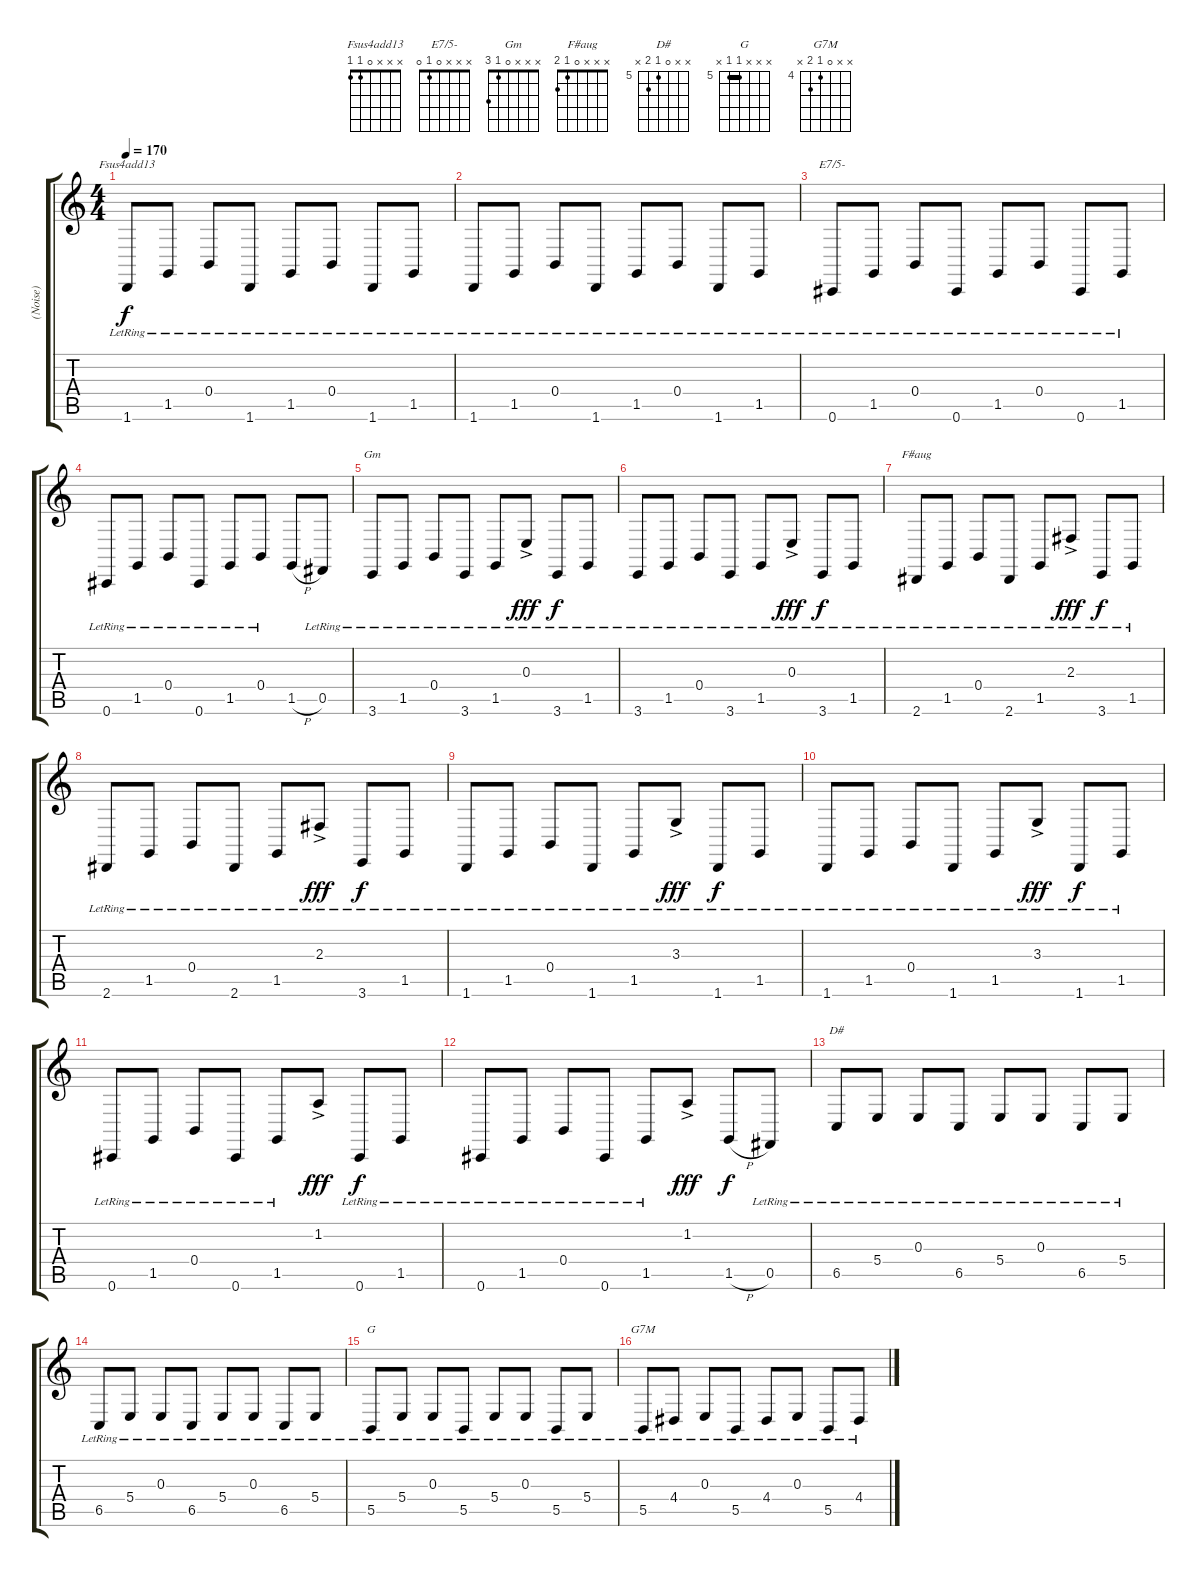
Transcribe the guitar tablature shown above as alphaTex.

\track ("(Noise)" "(Noise)") {instrument fx6goblins}
\staff {score tabs}
\tuning (Db4 Ab3 E3 B2 Gb2 Db2) {hide}
\chord ("Fsus4add13" x x x 0 1 1)
\chord ("E7/5-" x x x 0 1 0)
\chord ("Gm" x x x 0 1 3)
\chord ("F#aug" x x x 0 1 2)
\chord ("D#" x x 0 5 6 x) {firstfret 5}
\chord ("G" x x x 5 5 x) {firstfret 5 barre 5}
\chord ("G7M" x x 0 4 5 x) {firstfret 4}
\ts (4 4)
\tempo 170
\clef g2
\ks c
1.6{lr}.8{ch "Fsus4add13" dy f} 1.5{lr}.8 0.4{lr}.8 1.6{lr}.8 1.5{lr}.8 0.4{lr}.8 1.6{lr}.8 1.5{lr}.8 |
1.6{lr}.8 1.5{lr}.8 0.4{lr}.8 1.6{lr}.8 1.5{lr}.8 0.4{lr}.8 1.6{lr}.8 1.5{lr}.8 |
0.6{lr}.8{ch "E7/5-"} 1.5{lr}.8 0.4{lr}.8 0.6{lr}.8 1.5{lr}.8 0.4{lr}.8 0.6{lr}.8 1.5{lr}.8 |
0.6{lr}.8 1.5{lr}.8 0.4{lr}.8 0.6{lr}.8 1.5{lr}.8 0.4{lr}.8 1.5{h}.8 0.5{lr}.8 |
3.6{lr}.8{ch "Gm"} 1.5{lr}.8 0.4{lr}.8 3.6{lr}.8 1.5{lr}.8 0.3{ac lr}.8{dy fff} 3.6{lr}.8{dy f} 1.5{lr}.8 |
3.6{lr}.8 1.5{lr}.8 0.4{lr}.8 3.6{lr}.8 1.5{lr}.8 0.3{ac lr}.8{dy fff} 3.6{lr}.8{dy f} 1.5{lr}.8 |
2.6{lr}.8{ch "F#aug"} 1.5{lr}.8 0.4{lr}.8 2.6{lr}.8 1.5{lr}.8 2.3{ac lr}.8{dy fff} 3.6{lr}.8{dy f} 1.5{lr}.8 |
2.6{lr}.8 1.5{lr}.8 0.4{lr}.8 2.6{lr}.8 1.5{lr}.8 2.3{ac lr}.8{dy fff} 3.6{lr}.8{dy f} 1.5{lr}.8 |
1.6{lr}.8 1.5{lr}.8 0.4{lr}.8 1.6{lr}.8 1.5{lr}.8 3.3{ac lr}.8{dy fff} 1.6{lr}.8{dy f} 1.5{lr}.8 |
1.6{lr}.8 1.5{lr}.8 0.4{lr}.8 1.6{lr}.8 1.5{lr}.8 3.3{ac lr}.8{dy fff} 1.6{lr}.8{dy f} 1.5{lr}.8 |
0.6{lr}.8 1.5{lr}.8 0.4{lr}.8 0.6{lr}.8 1.5{lr}.8 1.2{ac}.8{dy fff} 0.6{lr}.8{dy f} 1.5{lr}.8 |
0.6{lr}.8 1.5{lr}.8 0.4{lr}.8 0.6{lr}.8 1.5{lr}.8 1.2{ac}.8{dy fff} 1.5{h}.8{dy f} 0.5{lr}.8 |
6.5{lr}.8{ch "D#"} 5.4{lr}.8 0.3{lr}.8 6.5{lr}.8 5.4{lr}.8 0.3{lr}.8 6.5{lr}.8 5.4{lr}.8 |
6.5{lr}.8 5.4{lr}.8 0.3{lr}.8 6.5{lr}.8 5.4{lr}.8 0.3{lr}.8 6.5{lr}.8 5.4{lr}.8 |
5.5{lr}.8{ch "G"} 5.4{lr}.8 0.3{lr}.8 5.5{lr}.8 5.4{lr}.8 0.3{lr}.8 5.5{lr}.8 5.4{lr}.8 |
5.5{lr}.8{ch "G7M"} 4.4{lr}.8 0.3{lr}.8 5.5{lr}.8 4.4{lr}.8 0.3{lr}.8 5.5{lr}.8 4.4{lr}.8
